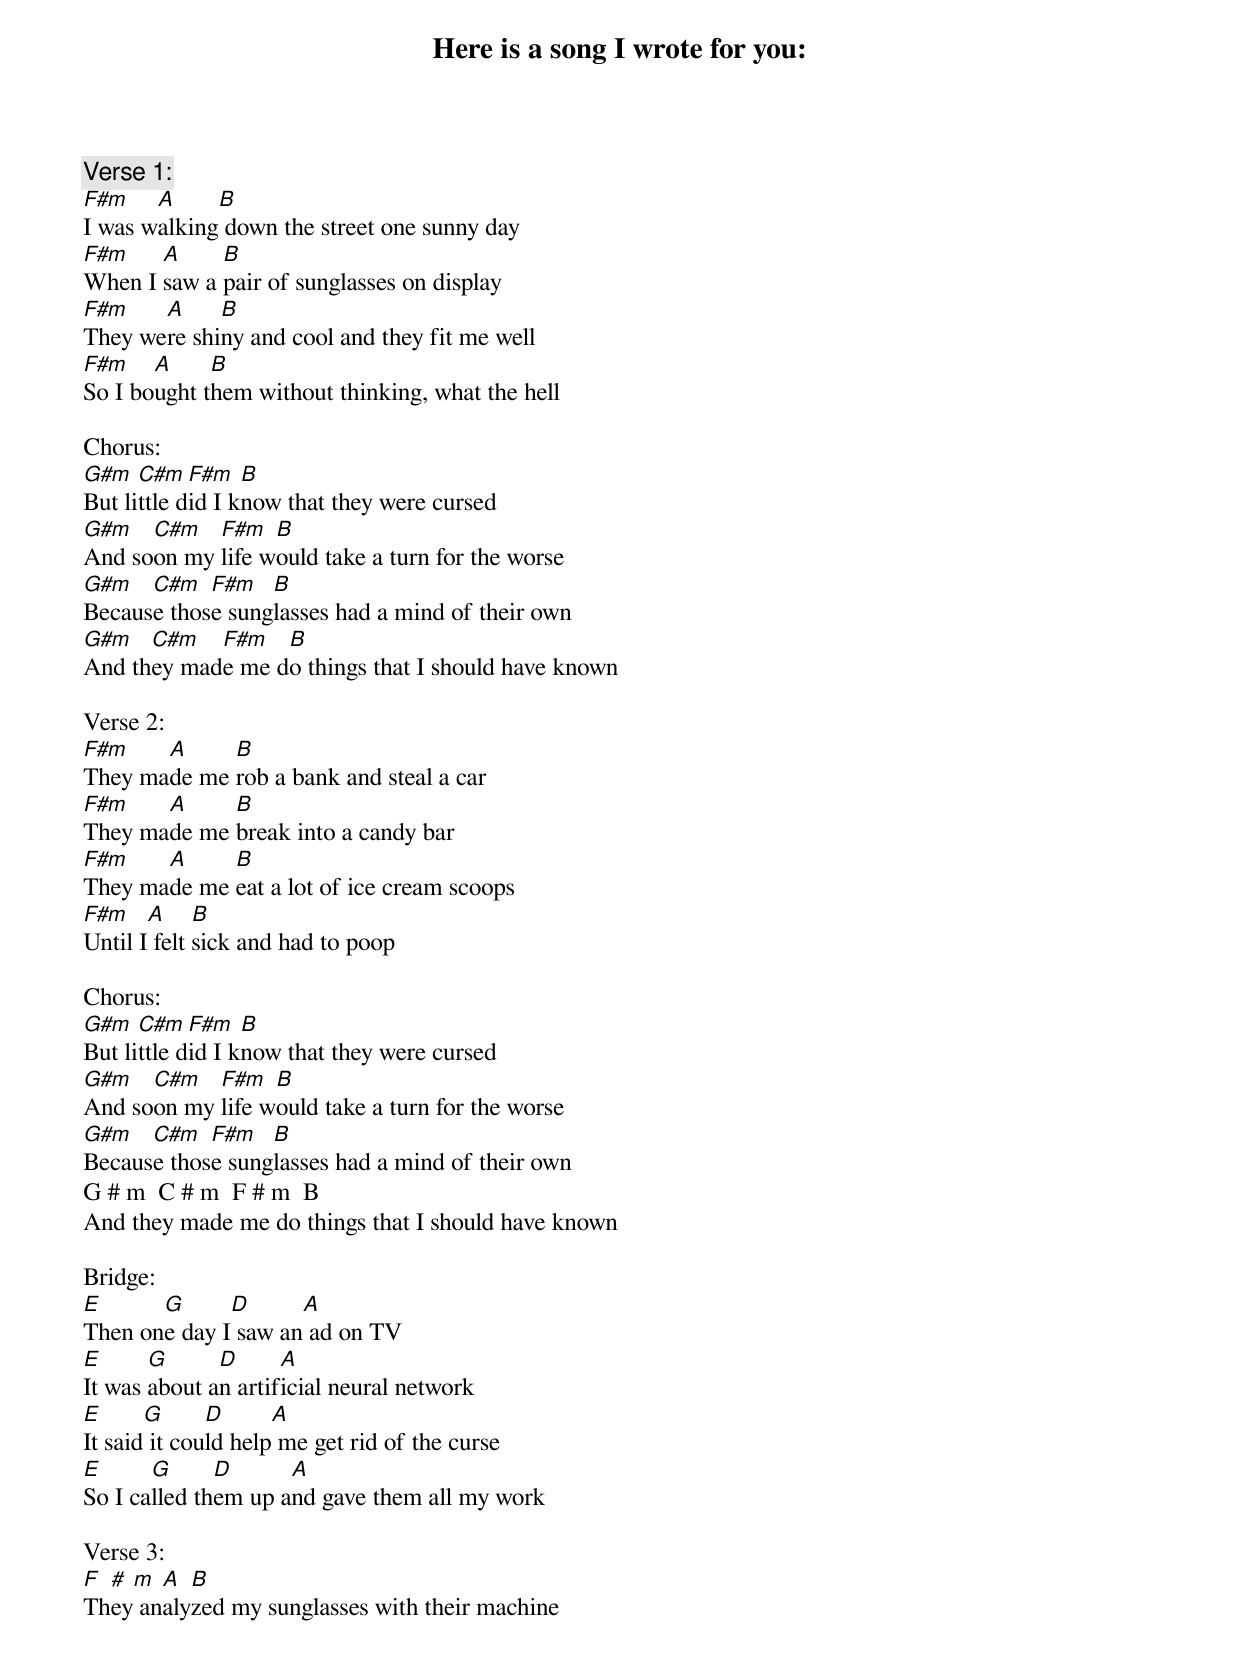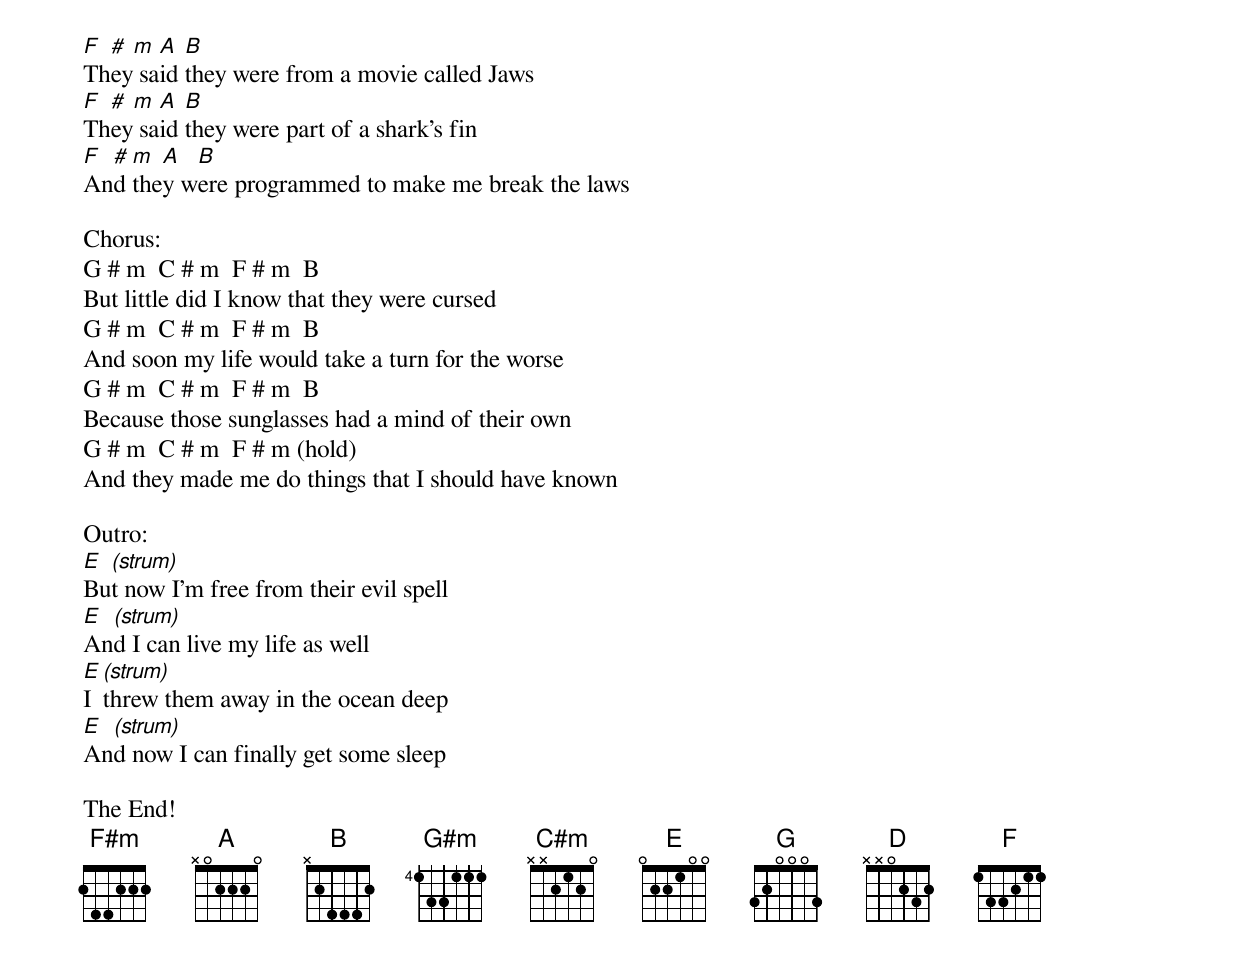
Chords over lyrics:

Here is a song I wrote for you:

Verse 1:
F#m    A     B
I was walking down the street one sunny day
F#m    A     B
When I saw a pair of sunglasses on display
F#m    A     B
They were shiny and cool and they fit me well
F#m    A     B
So I bought them without thinking, what the hell

Chorus:
G#m   C#m   F#m   B
But little did I know that they were cursed
G#m   C#m   F#m   B
And soon my life would take a turn for the worse
G#m   C#m   F#m   B
Because those sunglasses had a mind of their own
G#m   C#m   F#m   B
And they made me do things that I should have known

Verse 2:
F#m    A     B
They made me rob a bank and steal a car
F#m    A     B
They made me break into a candy bar
F#m    A     B
They made me eat a lot of ice cream scoops
F#m    A     B
Until I felt sick and had to poop

Chorus:
G#m   C#m   F#m   B
But little did I know that they were cursed
G#m   C#m   F#m   B
And soon my life would take a turn for the worse
G#m   C#m   F#m   B
Because those sunglasses had a mind of their own
G # m  C # m  F # m  B
And they made me do things that I should have known

Bridge:
E      G      D      A
Then one day I saw an ad on TV
E      G      D      A
It was about an artificial neural network
E      G      D      A
It said it could help me get rid of the curse
E      G      D      A
So I called them up and gave them all my work

Verse 3:
F # m  A  B
They analyzed my sunglasses with their machine
F # m  A  B
They said they were from a movie called Jaws
F # m  A  B
They said they were part of a shark's fin
F # m  A  B
And they were programmed to make me break the laws

Chorus:
G # m  C # m  F # m  B
But little did I know that they were cursed
G # m  C # m  F # m  B
And soon my life would take a turn for the worse
G # m  C # m  F # m  B
Because those sunglasses had a mind of their own
G # m  C # m  F # m (hold)
And they made me do things that I should have known

Outro:
E (strum)
But now I'm free from their evil spell
E (strum)
And I can live my life as well
E (strum)
I threw them away in the ocean deep
E (strum)
And now I can finally get some sleep

The End!
